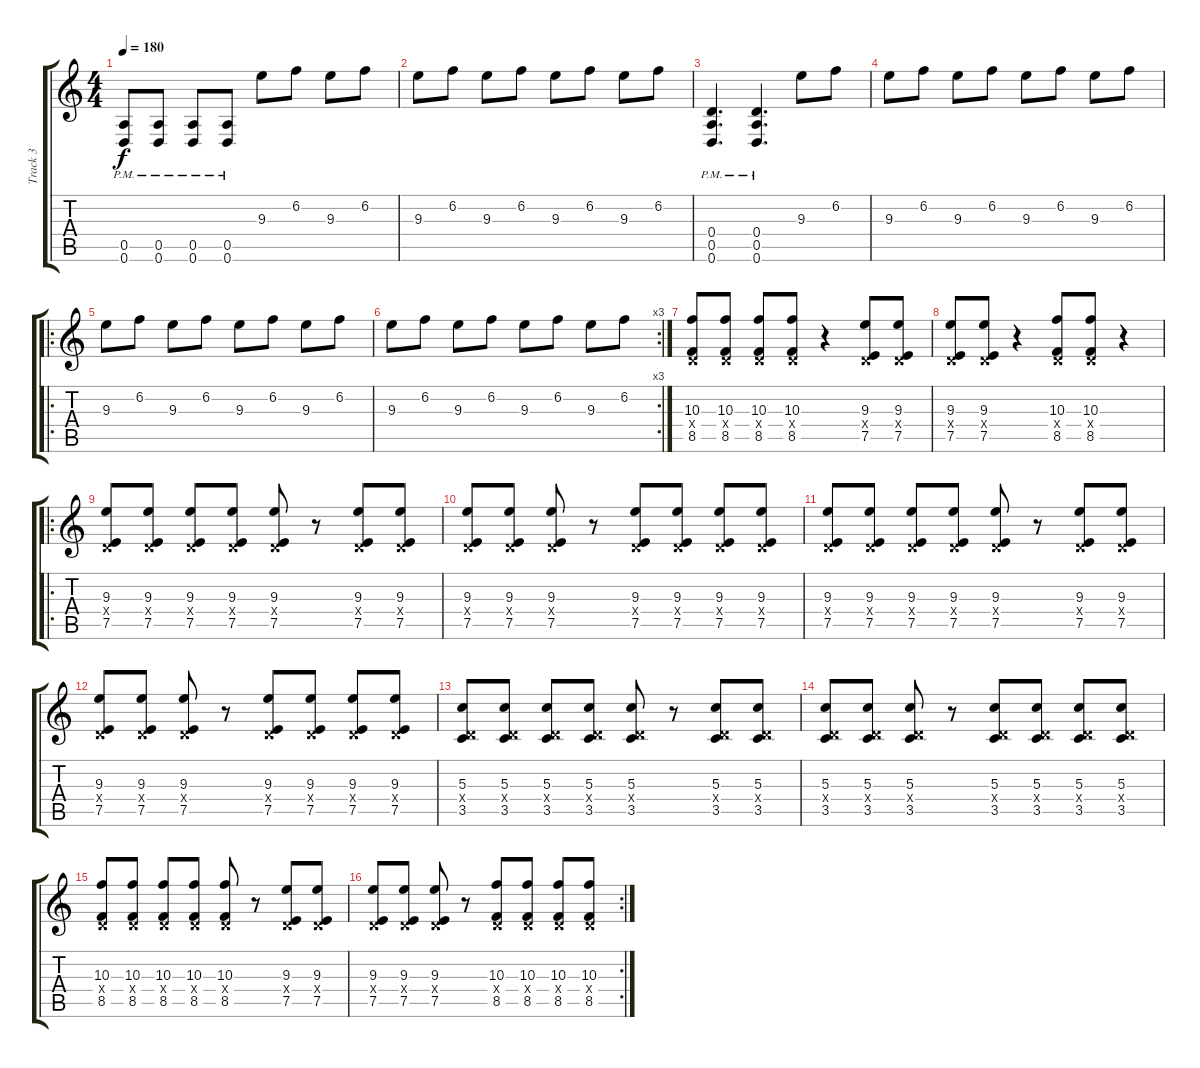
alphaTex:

\track ("Track 3" "Track 3") {instrument distortionguitar}
\staff {score tabs}
\tuning (E4 B3 G3 D3 A2 D2) {hide}
\ts (4 4)
\tempo 180
\clef g2
\ks c
(0.5{pm} 0.6).8{dy f} (0.5{pm} 0.6).8 (0.5{pm} 0.6).8 (0.5{pm} 0.6).8 9.3.8 6.2.8 9.3.8 6.2.8 |
9.3.8 6.2.8 9.3.8 6.2.8 9.3.8 6.2.8 9.3.8 6.2.8 |
(0.4 0.5 0.6{pm}).4{d} (0.4 0.5 0.6{pm}).4{d} 9.3.8 6.2.8 |
9.3.8 6.2.8 9.3.8 6.2.8 9.3.8 6.2.8 9.3.8 6.2.8 |
\ro
9.3.8 6.2.8 9.3.8 6.2.8 9.3.8 6.2.8 9.3.8 6.2.8 |
\rc 3
9.3.8 6.2.8 9.3.8 6.2.8 9.3.8 6.2.8 9.3.8 6.2.8 |
(10.3 0.4{x} 8.5).8 (10.3 0.4{x} 8.5).8 (10.3 0.4{x} 8.5).8 (10.3 0.4{x} 8.5).8 r.4 (9.3 0.4{x} 7.5).8 (9.3 0.4{x} 7.5).8 |
(9.3 0.4{x} 7.5).8 (9.3 0.4{x} 7.5).8 r.4 (10.3 0.4{x} 8.5).8 (10.3 0.4{x} 8.5).8 r.4 |
\ro
(9.3 0.4{x} 7.5).8 (9.3 0.4{x} 7.5).8 (9.3 0.4{x} 7.5).8 (9.3 0.4{x} 7.5).8 (9.3 0.4{x} 7.5).8 r.8 (9.3 0.4{x} 7.5).8 (9.3 0.4{x} 7.5).8 |
(9.3 0.4{x} 7.5).8 (9.3 0.4{x} 7.5).8 (9.3 0.4{x} 7.5).8 r.8 (9.3 0.4{x} 7.5).8 (9.3 0.4{x} 7.5).8 (9.3 0.4{x} 7.5).8 (9.3 0.4{x} 7.5).8 |
(9.3 0.4{x} 7.5).8 (9.3 0.4{x} 7.5).8 (9.3 0.4{x} 7.5).8 (9.3 0.4{x} 7.5).8 (9.3 0.4{x} 7.5).8 r.8 (9.3 0.4{x} 7.5).8 (9.3 0.4{x} 7.5).8 |
(9.3 0.4{x} 7.5).8 (9.3 0.4{x} 7.5).8 (9.3 0.4{x} 7.5).8 r.8 (9.3 0.4{x} 7.5).8 (9.3 0.4{x} 7.5).8 (9.3 0.4{x} 7.5).8 (9.3 0.4{x} 7.5).8 |
(5.3 0.4{x} 3.5).8 (5.3 0.4{x} 3.5).8 (5.3 0.4{x} 3.5).8 (5.3 0.4{x} 3.5).8 (5.3 0.4{x} 3.5).8 r.8 (5.3 0.4{x} 3.5).8 (5.3 0.4{x} 3.5).8 |
(5.3 0.4{x} 3.5).8 (5.3 0.4{x} 3.5).8 (5.3 0.4{x} 3.5).8 r.8 (5.3 0.4{x} 3.5).8 (5.3 0.4{x} 3.5).8 (5.3 0.4{x} 3.5).8 (5.3 0.4{x} 3.5).8 |
(10.3 0.4{x} 8.5).8 (10.3 0.4{x} 8.5).8 (10.3 0.4{x} 8.5).8 (10.3 0.4{x} 8.5).8 (10.3 0.4{x} 8.5).8 r.8 (9.3 0.4{x} 7.5).8 (9.3 0.4{x} 7.5).8 |
\rc 2
(9.3 0.4{x} 7.5).8 (9.3 0.4{x} 7.5).8 (9.3 0.4{x} 7.5).8 r.8 (10.3 0.4{x} 8.5).8 (10.3 0.4{x} 8.5).8 (10.3 0.4{x} 8.5).8 (10.3 0.4{x} 8.5).8
